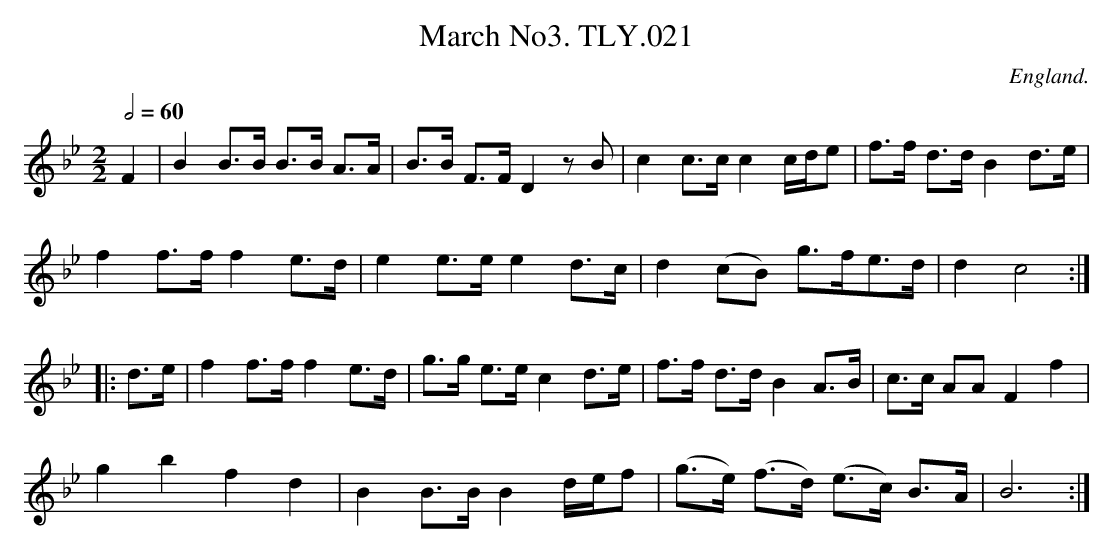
X:1
T:March No3. TLY.021
M:2/2
L:1/8
Q:1/2=60
O:England.
K:Bb
F2|B2B>B B>B A>A|B>B F>F D2 z B|\
c2 c>c c2 c/2d/2e|f>f d>d B2 d>e|
f2 f>f f2 e>d|e2 e>e e2 d>c|d2 (cB) g>fe>d|d2 c4:|
|:d>e|f2 f>f f2 e>d|g>g e>e c2 d>e|\
f>f d>d B2 A>B|c>c AA F2 f2|
g2 b2 f2 d2|B2B>B B2 d/2e/2f|(g>e) (f>d) (e>c) B>A|B6:|
